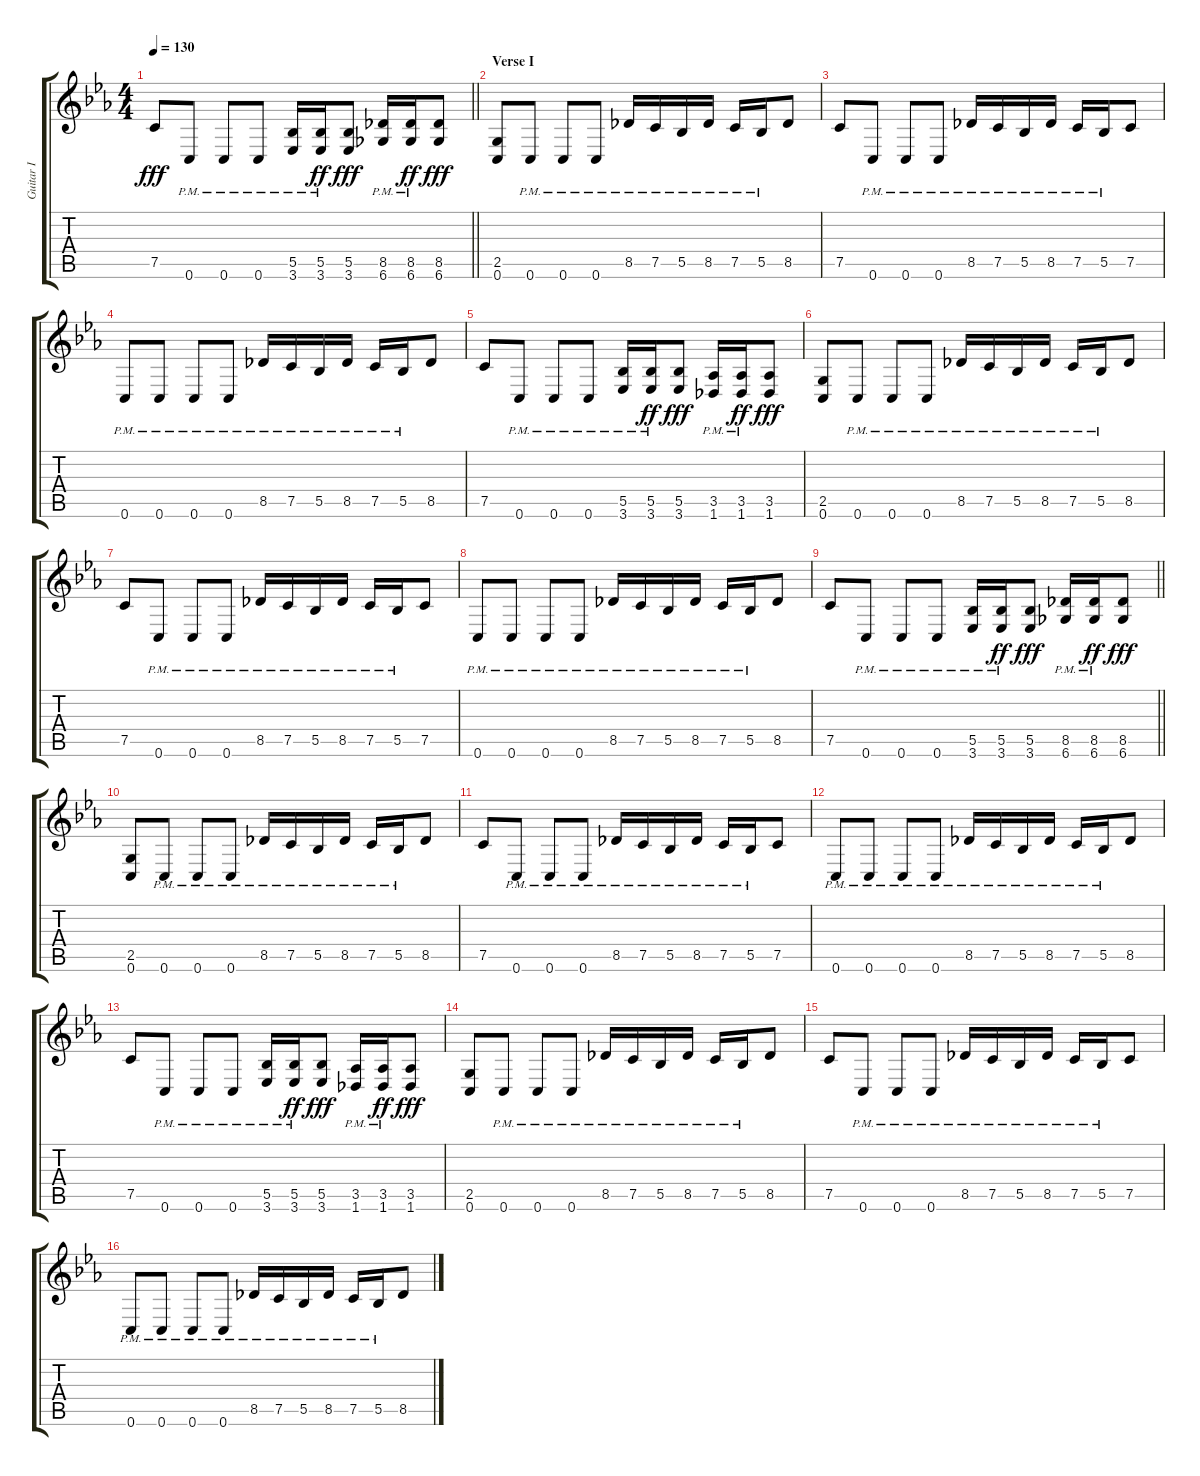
\track ("Guitar I" "Guitar I") {instrument distortionguitar}
\staff {score tabs}
\tuning (C4 G3 Eb3 Bb2 F2 C2) {hide}
\ts (4 4)
\tempo 130
\clef g2
\barLineRight lightlight
\ks cminor
7.5.8{dy fff} 0.6{pm}.8 0.6{pm}.8 0.6{pm}.8 (5.5{pm} 3.6{pm}).16 (5.5{pm} 3.6{pm}).16{dy ff} (5.5 3.6).8{dy fff} (8.5{pm} 6.6{pm}).16 (8.5{pm} 6.6{pm}).16{dy ff} (8.5 6.6).8{dy fff} |
\section ("" "Verse I")
(2.5 0.6).8 0.6{pm}.8 0.6{pm}.8 0.6{pm}.8 8.5{pm}.16 7.5{pm}.16 5.5{pm}.16 8.5{pm}.16 7.5{pm}.16 5.5{pm}.16 8.5.8 |
7.5.8 0.6{pm}.8 0.6{pm}.8 0.6{pm}.8 8.5{pm}.16 7.5{pm}.16 5.5{pm}.16 8.5{pm}.16 7.5{pm}.16 5.5{pm}.16 7.5.8 |
0.6{pm}.8 0.6{pm}.8 0.6{pm}.8 0.6{pm}.8 8.5{pm}.16 7.5{pm}.16 5.5{pm}.16 8.5{pm}.16 7.5{pm}.16 5.5{pm}.16 8.5.8 |
7.5.8 0.6{pm}.8 0.6{pm}.8 0.6{pm}.8 (5.5{pm} 3.6{pm}).16 (5.5{pm} 3.6{pm}).16{dy ff} (5.5 3.6).8{dy fff} (3.5{pm} 1.6{pm}).16 (3.5{pm} 1.6{pm}).16{dy ff} (3.5 1.6).8{dy fff} |
(2.5 0.6).8 0.6{pm}.8 0.6{pm}.8 0.6{pm}.8 8.5{pm}.16 7.5{pm}.16 5.5{pm}.16 8.5{pm}.16 7.5{pm}.16 5.5{pm}.16 8.5.8 |
7.5.8 0.6{pm}.8 0.6{pm}.8 0.6{pm}.8 8.5{pm}.16 7.5{pm}.16 5.5{pm}.16 8.5{pm}.16 7.5{pm}.16 5.5{pm}.16 7.5.8 |
0.6{pm}.8 0.6{pm}.8 0.6{pm}.8 0.6{pm}.8 8.5{pm}.16 7.5{pm}.16 5.5{pm}.16 8.5{pm}.16 7.5{pm}.16 5.5{pm}.16 8.5.8 |
\barLineRight lightlight
7.5.8 0.6{pm}.8 0.6{pm}.8 0.6{pm}.8 (5.5{pm} 3.6{pm}).16 (5.5{pm} 3.6{pm}).16{dy ff} (5.5 3.6).8{dy fff} (8.5{pm} 6.6{pm}).16 (8.5{pm} 6.6{pm}).16{dy ff} (8.5 6.6).8{dy fff} |
(2.5 0.6).8 0.6{pm}.8 0.6{pm}.8 0.6{pm}.8 8.5{pm}.16 7.5{pm}.16 5.5{pm}.16 8.5{pm}.16 7.5{pm}.16 5.5{pm}.16 8.5.8 |
7.5.8 0.6{pm}.8 0.6{pm}.8 0.6{pm}.8 8.5{pm}.16 7.5{pm}.16 5.5{pm}.16 8.5{pm}.16 7.5{pm}.16 5.5{pm}.16 7.5.8 |
0.6{pm}.8 0.6{pm}.8 0.6{pm}.8 0.6{pm}.8 8.5{pm}.16 7.5{pm}.16 5.5{pm}.16 8.5{pm}.16 7.5{pm}.16 5.5{pm}.16 8.5.8 |
7.5.8 0.6{pm}.8 0.6{pm}.8 0.6{pm}.8 (5.5{pm} 3.6{pm}).16 (5.5{pm} 3.6{pm}).16{dy ff} (5.5 3.6).8{dy fff} (3.5{pm} 1.6{pm}).16 (3.5{pm} 1.6{pm}).16{dy ff} (3.5 1.6).8{dy fff} |
(2.5 0.6).8 0.6{pm}.8 0.6{pm}.8 0.6{pm}.8 8.5{pm}.16 7.5{pm}.16 5.5{pm}.16 8.5{pm}.16 7.5{pm}.16 5.5{pm}.16 8.5.8 |
7.5.8 0.6{pm}.8 0.6{pm}.8 0.6{pm}.8 8.5{pm}.16 7.5{pm}.16 5.5{pm}.16 8.5{pm}.16 7.5{pm}.16 5.5{pm}.16 7.5.8 |
0.6{pm}.8 0.6{pm}.8 0.6{pm}.8 0.6{pm}.8 8.5{pm}.16 7.5{pm}.16 5.5{pm}.16 8.5{pm}.16 7.5{pm}.16 5.5{pm}.16 8.5.8
